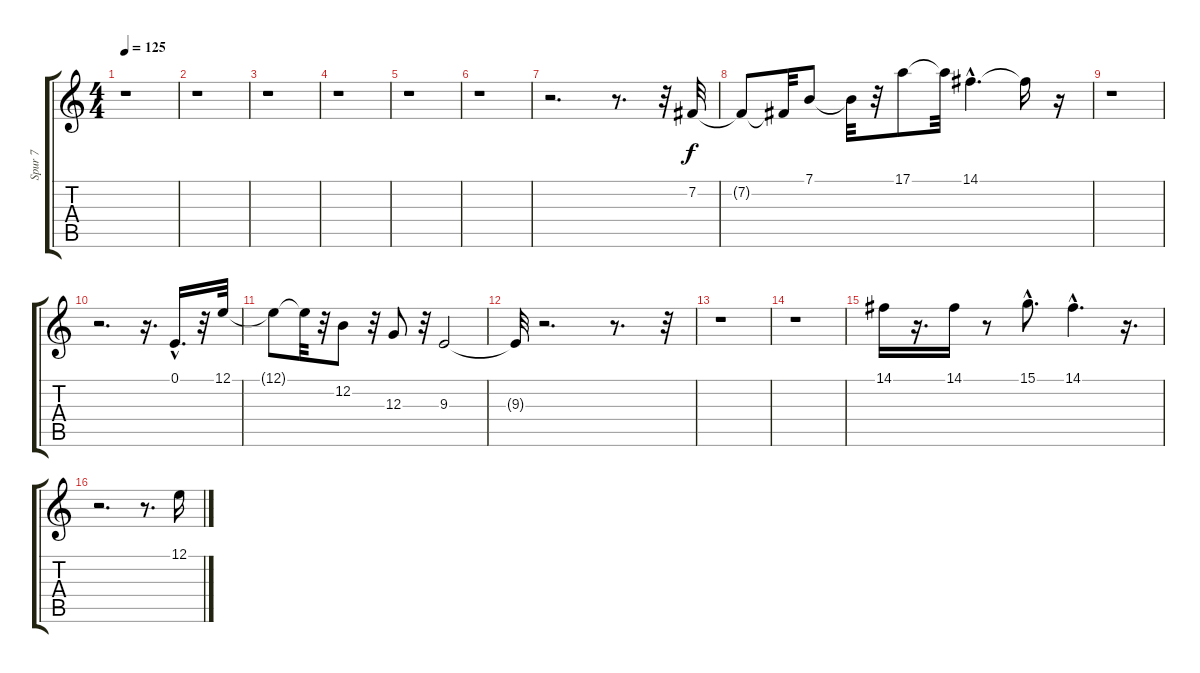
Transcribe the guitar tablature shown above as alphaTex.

\track ("Spur 7" "Spur 7") {instrument frenchhorn}
\staff {score tabs}
\tuning (E4 B3 G3 D3 A2 E2) {hide}
\ts (4 4)
\tempo 125
\clef g2
\ks c
r.1{dy f} |
r.1 |
r.1 |
r.1 |
r.1 |
r.1 |
r.2{d} r.8{d} r.32 7.2.32 |
7.2{t}.8 7.2{t}.32 7.1.8 7.1{t}.32 r.32 17.1.8 17.1{t}.32 14.1{hac}.4{d} 14.1{t}.16 r.16 |
r.1 |
r.2{d} r.16{d} 0.1{hac}.16{d} r.32 12.1.32 |
12.1{t}.8 12.1{t}.32 r.32 12.2.8 r.32 12.3.8 r.32 9.3.2 |
9.3{t}.32 r.2{d} r.8{d} r.32 |
r.1 |
r.1 |
14.1.16 r.16{d} 14.1.16 r.8 15.1{hac}.8{d} 14.1{hac}.4{d} r.16{d} |
r.2{d} r.8{d} 12.1.16
